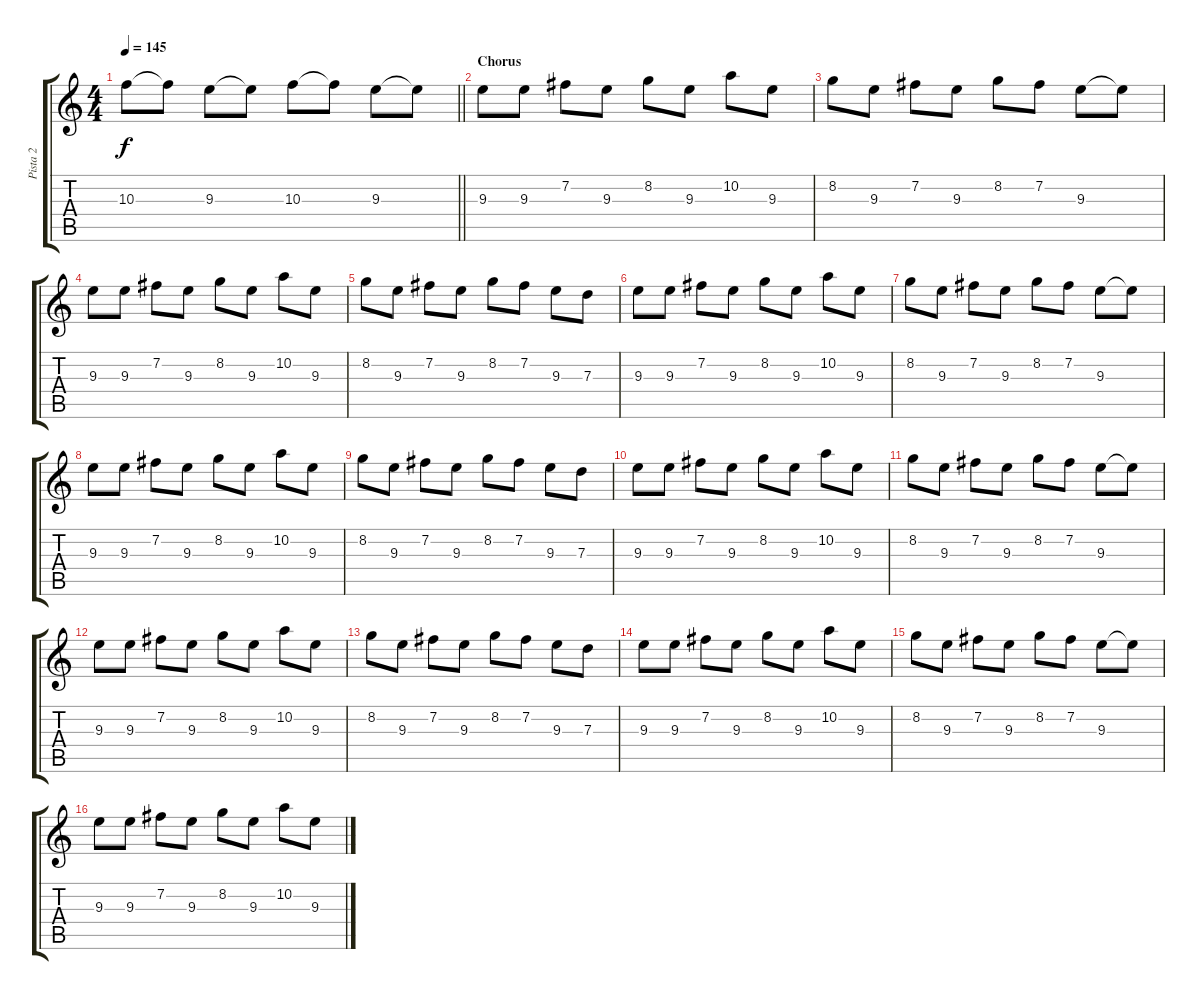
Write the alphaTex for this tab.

\track ("Pista 2" "Pista 2") {instrument distortionguitar}
\staff {score tabs}
\tuning (E4 B3 G3 D3 A2 E2) {hide}
\ts (4 4)
\tempo 145
\clef g2
\barLineRight lightlight
\ks c
10.3.8{dy f} 10.3{t}.8 9.3.8 9.3{t}.8 10.3.8 10.3{t}.8 9.3.8 9.3{t}.8 |
\section ("" "Chorus")
9.3.8{instrument distortionguitar} 9.3.8 7.2.8 9.3.8 8.2.8 9.3.8 10.2.8 9.3.8 |
8.2.8 9.3.8 7.2.8 9.3.8 8.2.8 7.2.8 9.3.8 9.3{t}.8 |
9.3.8 9.3.8 7.2.8 9.3.8 8.2.8 9.3.8 10.2.8 9.3.8 |
8.2.8 9.3.8 7.2.8 9.3.8 8.2.8 7.2.8 9.3.8 7.3.8 |
9.3.8 9.3.8 7.2.8 9.3.8 8.2.8 9.3.8 10.2.8 9.3.8 |
8.2.8 9.3.8 7.2.8 9.3.8 8.2.8 7.2.8 9.3.8 9.3{t}.8 |
9.3.8 9.3.8 7.2.8 9.3.8 8.2.8 9.3.8 10.2.8 9.3.8 |
8.2.8 9.3.8 7.2.8 9.3.8 8.2.8 7.2.8 9.3.8 7.3.8 |
9.3.8{instrument distortionguitar} 9.3.8 7.2.8 9.3.8 8.2.8 9.3.8 10.2.8 9.3.8 |
8.2.8 9.3.8 7.2.8 9.3.8 8.2.8 7.2.8 9.3.8 9.3{t}.8 |
9.3.8 9.3.8 7.2.8 9.3.8 8.2.8 9.3.8 10.2.8 9.3.8 |
8.2.8 9.3.8 7.2.8 9.3.8 8.2.8 7.2.8 9.3.8 7.3.8 |
9.3.8 9.3.8 7.2.8 9.3.8 8.2.8 9.3.8 10.2.8 9.3.8 |
8.2.8 9.3.8 7.2.8 9.3.8 8.2.8 7.2.8 9.3.8 9.3{t}.8 |
9.3.8 9.3.8 7.2.8 9.3.8 8.2.8 9.3.8 10.2.8 9.3.8
